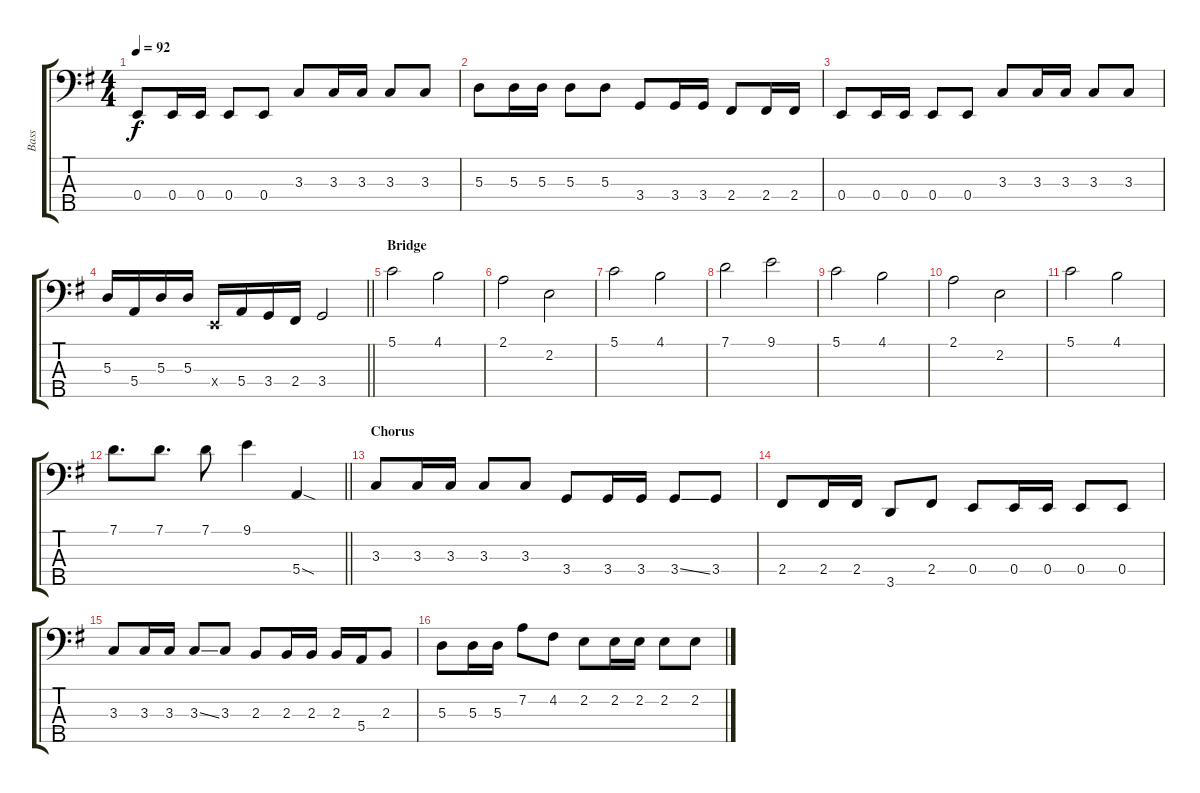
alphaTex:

\track ("Bass" "Bass") {instrument electricbassfinger}
\staff {score tabs}
\tuning (G2 D2 A1 E1 B0) {hide}
\ts (4 4)
\tempo 92
\clef f4
\ks g
0.4.8{dy f} 0.4.16 0.4.16 0.4.8 0.4.8 3.3.8 3.3.16 3.3.16 3.3.8 3.3.8 |
5.3.8 5.3.16 5.3.16 5.3.8 5.3.8 3.4.8 3.4.16 3.4.16 2.4.8 2.4.16 2.4.16 |
0.4.8 0.4.16 0.4.16 0.4.8 0.4.8 3.3.8 3.3.16 3.3.16 3.3.8 3.3.8 |
\barLineRight lightlight
5.3.16 5.4.16 5.3.16 5.3.16 0.4{x}.16 5.4.16 3.4.16 2.4.16 3.4.2 |
\section ("" "Bridge")
5.1.2 4.1.2 |
2.1.2 2.2.2 |
5.1.2 4.1.2 |
7.1.2 9.1.2 |
5.1.2 4.1.2 |
2.1.2 2.2.2 |
5.1.2 4.1.2 |
\barLineRight lightlight
7.1.8{d} 7.1.8{d} 7.1.8 9.1.4 5.4{sod}.4 |
\section ("" "Chorus")
3.3.8 3.3.16 3.3.16 3.3.8 3.3.8 3.4.8 3.4.16 3.4.16 3.4{ss}.8 3.4.8 |
2.4.8 2.4.16 2.4.16 3.5.8 2.4.8 0.4.8 0.4.16 0.4.16 0.4.8 0.4.8 |
3.3.8 3.3.16 3.3.16 3.3{ss}.8 3.3.8 2.3.8 2.3.16 2.3.16 2.3.16 5.4.16 2.3.8 |
5.3.8 5.3.16 5.3.16 7.2.8 4.2.8 2.2.8 2.2.16 2.2.16 2.2.8 2.2.8
